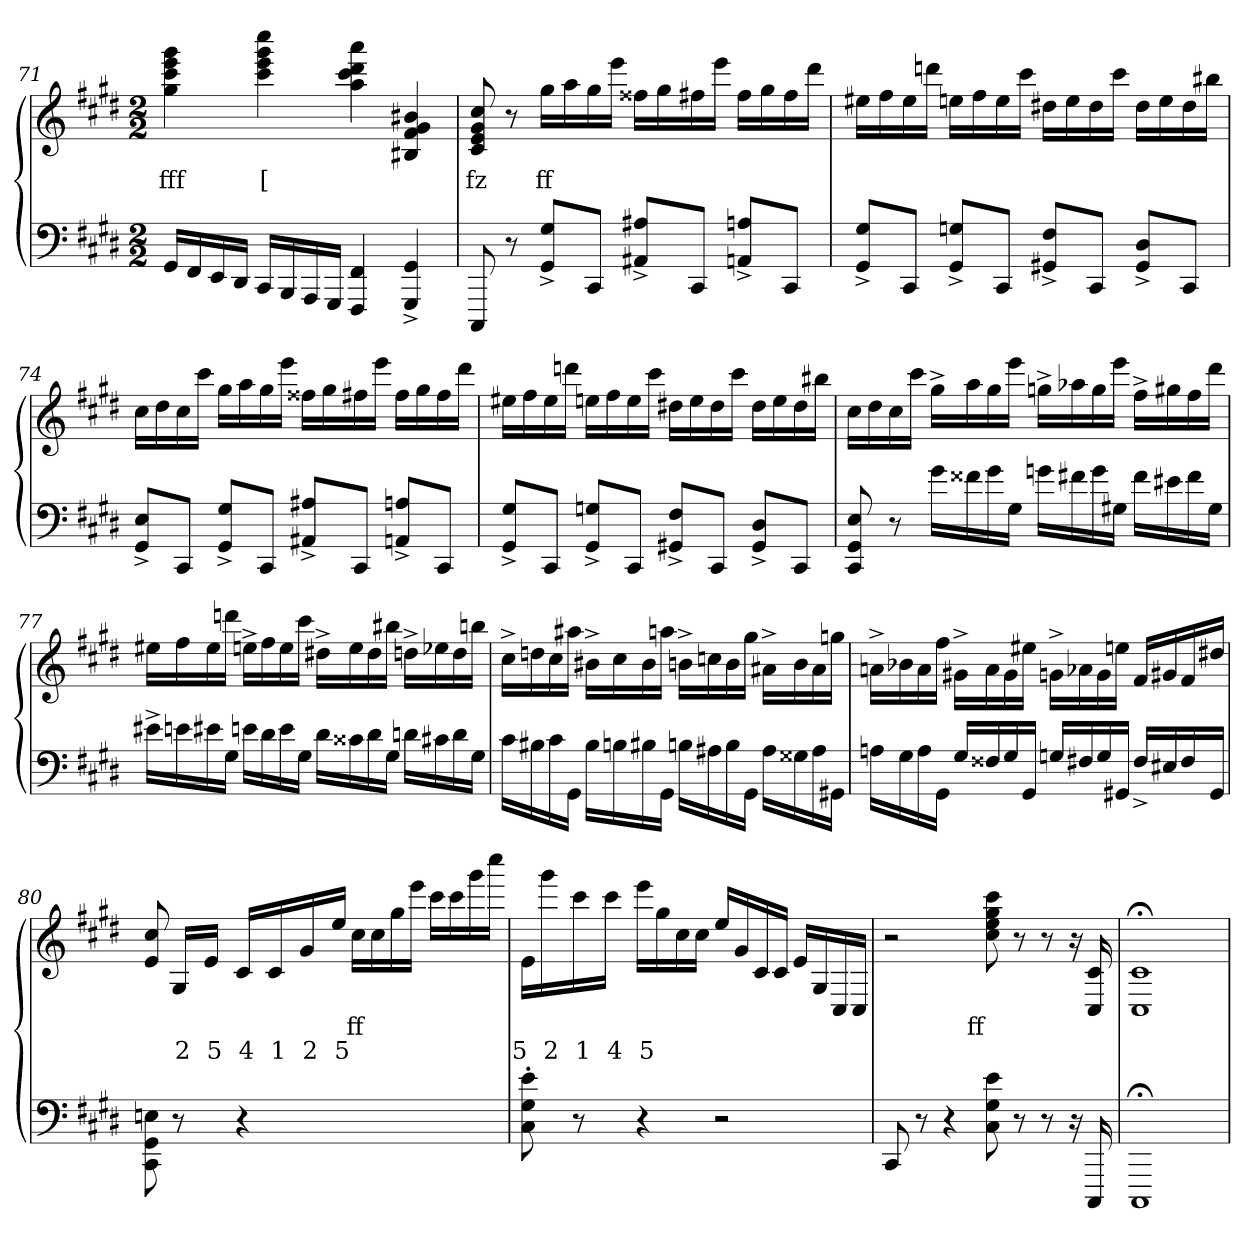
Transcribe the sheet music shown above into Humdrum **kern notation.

**kern	**kern	**text	**text
*part2	*part1	*part1	*part1
*staff2	*staff1	*staff1	*staff1
*clefF4	*clefG2	*	*
*k[f#c#g#d#]	*k[f#c#g#d#]	*	*
*M2/2	*M2/2	*	*
=71	=71	=71	=71
16GG#LL	4ggg# 4eee 4ccc# 4gg#	fff	.
16FF#	.	.	.
16EE	.	.	.
16DD#JJ	.	.	.
16CC#LL	4cccc# 4ggg# 4eee 4ccc#	[	.
16BBB	.	.	.
16AAA	.	.	.
16GGG#JJ	.	.	.
4FF# 4FFF#	4aaa 4ddd# 4ccc# 4aa	.	.
4GG#^> 4GGG#^>	4b#X 4g# 4f# 4B#X	.	.
=72	=72	=72	=72
8CCC#	8cc# 8g# 8e 8c#	fz	.
8r	8r	.	.
8G#^> 8GG#^>L	16gg#LL	ff	.
.	16aa	.	.
8CC#J	16gg#	.	.
.	16eeeJJ	.	.
8A#X^> 8AA#X^>L	16ff##XLL	.	.
.	16gg#	.	.
8CC#J	16ff#X	.	.
.	16eeeJJ	.	.
8An^> 8AAn^>L	16ff#LL	.	.
.	16gg#	.	.
8CC#J	16ff#	.	.
.	16ddd#JJ	.	.
=73	=73	=73	=73
8G#^> 8GG#^>L	16ee#XLL	.	.
.	16ff#	.	.
8CC#J	16ee#	.	.
.	16dddnJJ	.	.
8Gn^> 8GG#^>L	16eenLL	.	.
.	16ff#	.	.
8CC#J	16ee	.	.
.	16ccc#JJ	.	.
8F#^> 8GG#X^>L	16dd#XLL	.	.
.	16ee	.	.
8CC#J	16dd#	.	.
.	16ccc#JJ	.	.
8D#^> 8GG#^>L	16dd#LL	.	.
.	16ee	.	.
8CC#J	16dd#	.	.
.	16bb#XJJ	.	.
=74	=74	=74	=74
8E^> 8GG#^>L	16cc#LL	.	.
.	16dd#	.	.
8CC#J	16cc#	.	.
.	16ccc#JJ	.	.
8G#^> 8GG#^>L	16gg#LL	.	.
.	16aa	.	.
8CC#J	16gg#	.	.
.	16eeeJJ	.	.
8A#X^> 8AA#X^>L	16ff##XLL	.	.
.	16gg#	.	.
8CC#J	16ff#X	.	.
.	16eeeJJ	.	.
8An^> 8AAn^>L	16ff#LL	.	.
.	16gg#	.	.
8CC#J	16ff#	.	.
.	16ddd#JJ	.	.
=75	=75	=75	=75
8G#^> 8GG#^>L	16ee#XLL	.	.
.	16ff#	.	.
8CC#J	16ee#	.	.
.	16dddnJJ	.	.
8Gn^> 8GG#^>L	16eenLL	.	.
.	16ff#	.	.
8CC#J	16ee	.	.
.	16ccc#JJ	.	.
8F#^> 8GG#X^>L	16dd#XLL	.	.
.	16ee	.	.
8CC#J	16dd#	.	.
.	16ccc#JJ	.	.
8D#^> 8GG#^>L	16dd#LL	.	.
.	16ee	.	.
8CC#J	16dd#	.	.
.	16bb#XJJ	.	.
=76	=76	=76	=76
8E 8GG# 8CC#	16cc#LL	.	.
.	16dd#	.	.
8r	16cc#	.	.
.	16ccc#JJ	.	.
16g#LL	16gg#^>LL	.	.
16f##X	16aa	.	.
16g#	16gg#	.	.
16G#JJ	16eeeJJ	.	.
16gnLL	16ggn^>LL	.	.
16f#X	16aa-X	.	.
16g	16gg	.	.
16G#XJJ	16eeeJJ	.	.
16f#LL	16ff#^>LL	.	.
16e#X	16gg#X	.	.
16f#	16ff#	.	.
16G#JJ	16ddd#JJ	.	.
=77	=77	=77	=77
16e#X^>LL	16ee#XLL	.	.
16en	16ff#	.	.
16e#X	16ee#	.	.
16G#JJ	16dddnJJ	.	.
16enLL	16een^>LL	.	.
16d#	16ff#	.	.
16e	16ee	.	.
16G#JJ	16ccc#JJ	.	.
16d#LL	16dd#X^>LL	.	.
16c##X	16ee	.	.
16d#	16dd#	.	.
16G#JJ	16bb#XJJ	.	.
16dnLL	16ddn^>LL	.	.
16c#X	16ee-X	.	.
16d	16dd	.	.
16G#JJ	16bbnJJ	.	.
=78	=78	=78	=78
16c#LL	16cc#^>LL	.	.
16B#X	16ddn	.	.
16c#	16cc#	.	.
16GG#JJ	16aa#XJJ	.	.
16B#LL	16b#X^>LL	.	.
16Bn	16cc#	.	.
16B#X	16b#	.	.
16GG#JJ	16aanJJ	.	.
16BnLL	16bn^>LL	.	.
16A#X	16ccn	.	.
16B	16b	.	.
16GG#JJ	16gg#JJ	.	.
16A#LL	16a#X^>LL	.	.
16G##X	16b	.	.
16A#	16a#	.	.
16GG#XJJ	16ggnJJ	.	.
=79	=79	=79	=79
16AnLL	16an^>LL	.	.
16G#	16b-X	.	.
16A	16a	.	.
16GG#JJ	16ff#JJ	.	.
16G#LL	16g#X^>\LL	.	.
16F##X	16a	.	.
16G#	16g#	.	.
16GG#JJ	16ee#XJJ	.	.
16GnLL	16gn^>\LL	.	.
16F#X	16a-X	.	.
16G	16g	.	.
16GG#XJJ	16eenJJ	.	.
16F#^>LL	16f#LL	.	.
16E#X	16g#X	.	.
16F#	16f#	.	.
16GG#JJ	16dd#XJJ	.	.
=80	=80	=80	=80
8En\ 8GG#\ 8CC#\	8cc# 8e	.	.
8r	16G#LL	.	2
.	16eJJ	.	5
4r	16c#LL	.	4
.	16c#	.	1
.	16g#	.	2
.	16eeJJ	.	5
2ryy	16cc#LL	ff	.
.	16cc#	.	.
.	16gg#	.	.
.	16eeeJJ	.	.
.	16ccc#LL	.	.
.	16ccc#	.	.
.	16ggg#	.	.
.	16cccc#JJ	.	.
=81	=81	=81	=81
8e'> 8G#'> 8C#'>	16eLL	.	5
.	16ggg#	.	2
8r	16ccc#	.	1
.	16ccc#JJ	.	4
4r	16eeeLL	.	5
.	16gg#	.	.
.	16cc#	.	.
.	16cc#JJ	.	.
2r	16eeLL	.	.
.	16g#	.	.
.	16c#	.	.
.	16c#JJ	.	.
.	16eLL	.	.
.	16G#	.	.
.	16C#	.	.
.	16C#JJ	.	.
=82	=82	=82	=82
8CC#	2r	.	.
8r	.	.	.
4r	.	.	.
8e 8G# 8C#	8ccc# 8gg# 8ee 8cc#	ff	.
8r	8r	.	.
8r	8r	.	.
16r	16r	.	.
16CCC#	16c# 16C#	.	.
=83	=83	=83	=83
1CCC#;<	1c#;< 1C#;<	.	.
=	=	=	=
*-	*-	*-	*-
